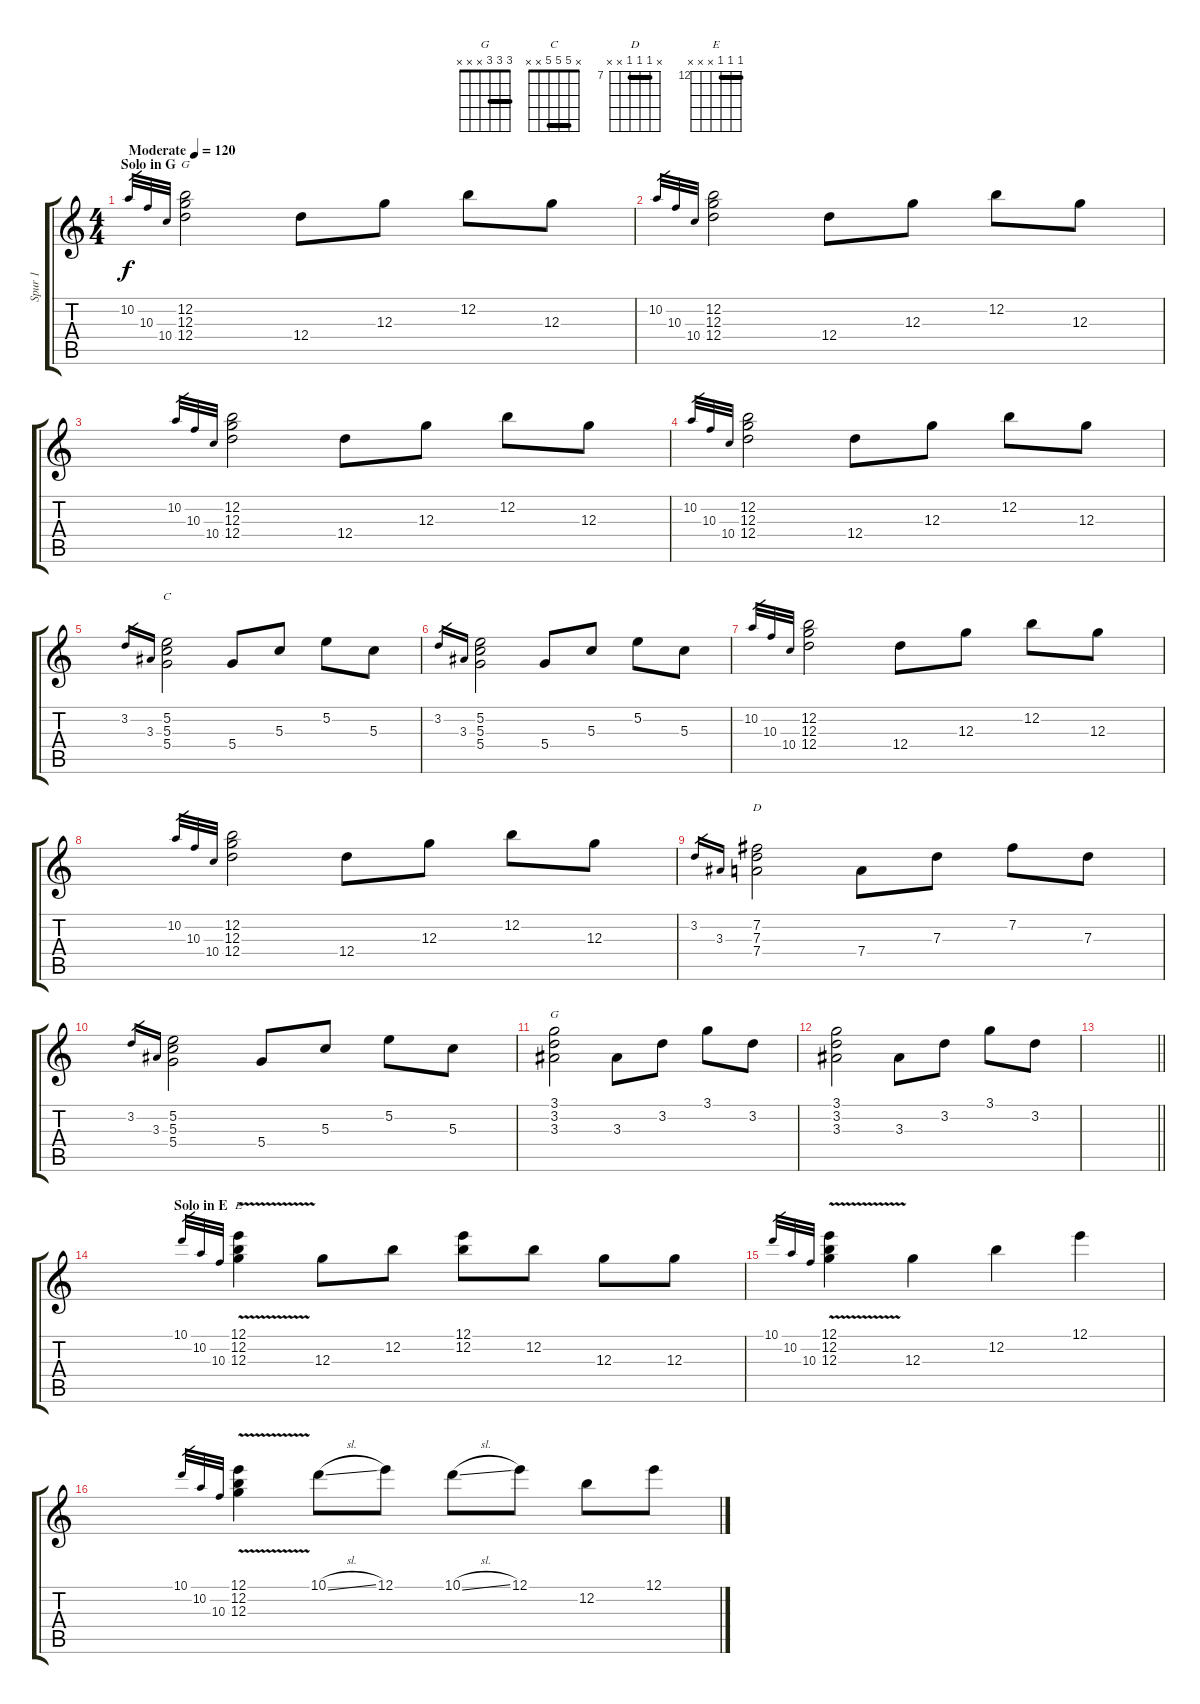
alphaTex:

\track ("Spur 1" "Spur 1") {instrument acousticguitarsteel}
\staff {score tabs}
\tuning (E4 B3 G3 D3 A2 E2) {hide}
\chord ("G" x 12 12 12 x x) {firstfret 12 barre 12}
\chord ("C" x 5 5 5 x x) {barre 5}
\chord ("D" x 7 7 7 x x) {firstfret 7 barre 7}
\chord ("G" 3 3 3 x x x) {barre 3}
\chord ("E" 12 12 12 x x x) {firstfret 12 barre 12}
\ts (4 4)
\section ("" "Solo in G")
\tempo (120 "Moderate")
\clef g2
\ks c
10.2.32{gr dy f instrument acousticguitarsteel} 10.3.32{gr} 10.4.32{gr} (12.2 12.3 12.4).2{ch "G"} 12.4.8 12.3.8 12.2.8 12.3.8 |
10.2.32{gr} 10.3.32{gr} 10.4.32{gr} (12.2 12.3 12.4).2 12.4.8 12.3.8 12.2.8 12.3.8 |
10.2.32{gr} 10.3.32{gr} 10.4.32{gr} (12.2 12.3 12.4).2 12.4.8 12.3.8 12.2.8 12.3.8 |
10.2.32{gr} 10.3.32{gr} 10.4.32{gr} (12.2 12.3 12.4).2 12.4.8 12.3.8 12.2.8 12.3.8 |
3.2.16{gr} 3.3.16{gr} (5.2 5.3 5.4).2{ch "C"} 5.4.8 5.3.8 5.2.8 5.3.8 |
3.2.16{gr} 3.3.16{gr} (5.2 5.3 5.4).2 5.4.8 5.3.8 5.2.8 5.3.8 |
10.2.32{gr} 10.3.32{gr} 10.4.32{gr} (12.2 12.3 12.4).2 12.4.8 12.3.8 12.2.8 12.3.8 |
10.2.32{gr} 10.3.32{gr} 10.4.32{gr} (12.2 12.3 12.4).2 12.4.8 12.3.8 12.2.8 12.3.8 |
3.2.16{gr} 3.3.16{gr} (7.2 7.3 7.4).2{ch "D"} 7.4.8 7.3.8 7.2.8 7.3.8 |
3.2.16{gr} 3.3.16{gr} (5.2 5.3 5.4).2 5.4.8 5.3.8 5.2.8 5.3.8 |
(3.1 3.2 3.3).2{ch "G"} 3.3.8 3.2.8 3.1.8 3.2.8 |
(3.1 3.2 3.3).2 3.3.8 3.2.8 3.1.8 3.2.8 |
\barLineRight lightlight
|
\section ("" "Solo in E")
10.1.32{gr} 10.2.32{gr} 10.3.32{gr} (12.1 12.2 12.3{v}).4{ch "E"} 12.3.8 12.2.8 (12.1 12.2).8 12.2.8 12.3.8 12.3.8 |
10.1.32{gr} 10.2.32{gr} 10.3.32{gr} (12.1 12.2 12.3{v}).4 12.3.4 12.2.4 12.1.4 |
10.1.32{gr} 10.2.32{gr} 10.3.32{gr} (12.1 12.2 12.3{v}).4 10.1{sl}.8 12.1.8 10.1{sl}.8 12.1.8 12.2.8 12.1.8
